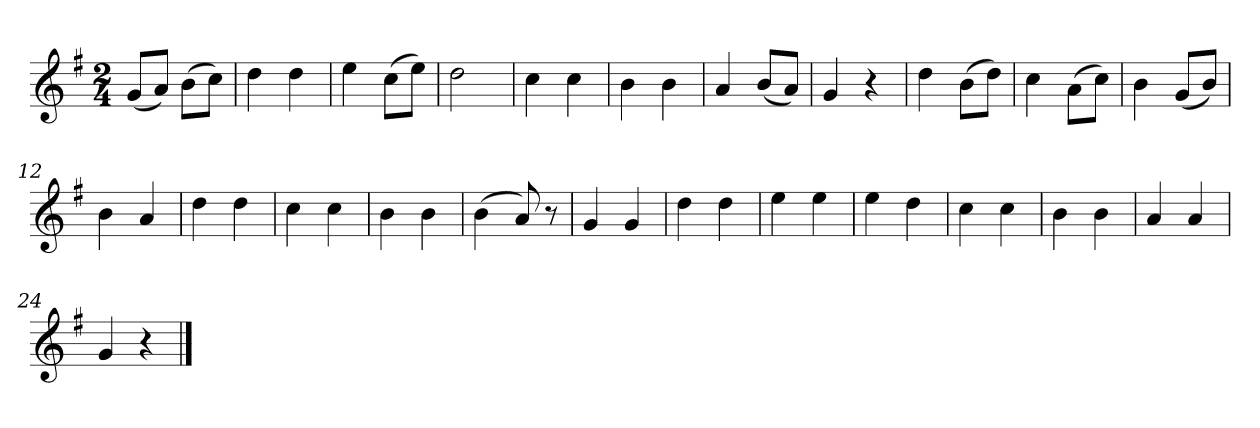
**kern
*part1
*staff1
*k[f#]
*M2/4
*MM120
=1
(8gL
8aJ)
(8bL
8ccJ)
=2
4dd
4dd
=3
4ee
(8ccL
8eeJ)
=4
2dd
=5
4cc
4cc
=6
4b
4b
=7
4a
(8bL
8aJ)
=8
4g
4r
=9
4dd
(8bL
8ddJ)
=10
4cc
(8aL
8ccJ)
=11
4b
(8gL
8bJ)
=12
4b
4a
=13
4dd
4dd
=14
4cc
4cc
=15
4b
4b
=16
(4b
8a)
8r
=17
4g
4g
=18
4dd
4dd
=19
4ee
4ee
=20
4ee
4dd
=21
4cc
4cc
=22
4b
4b
=23
4a
4a
=24
4g
4r
==
*-
